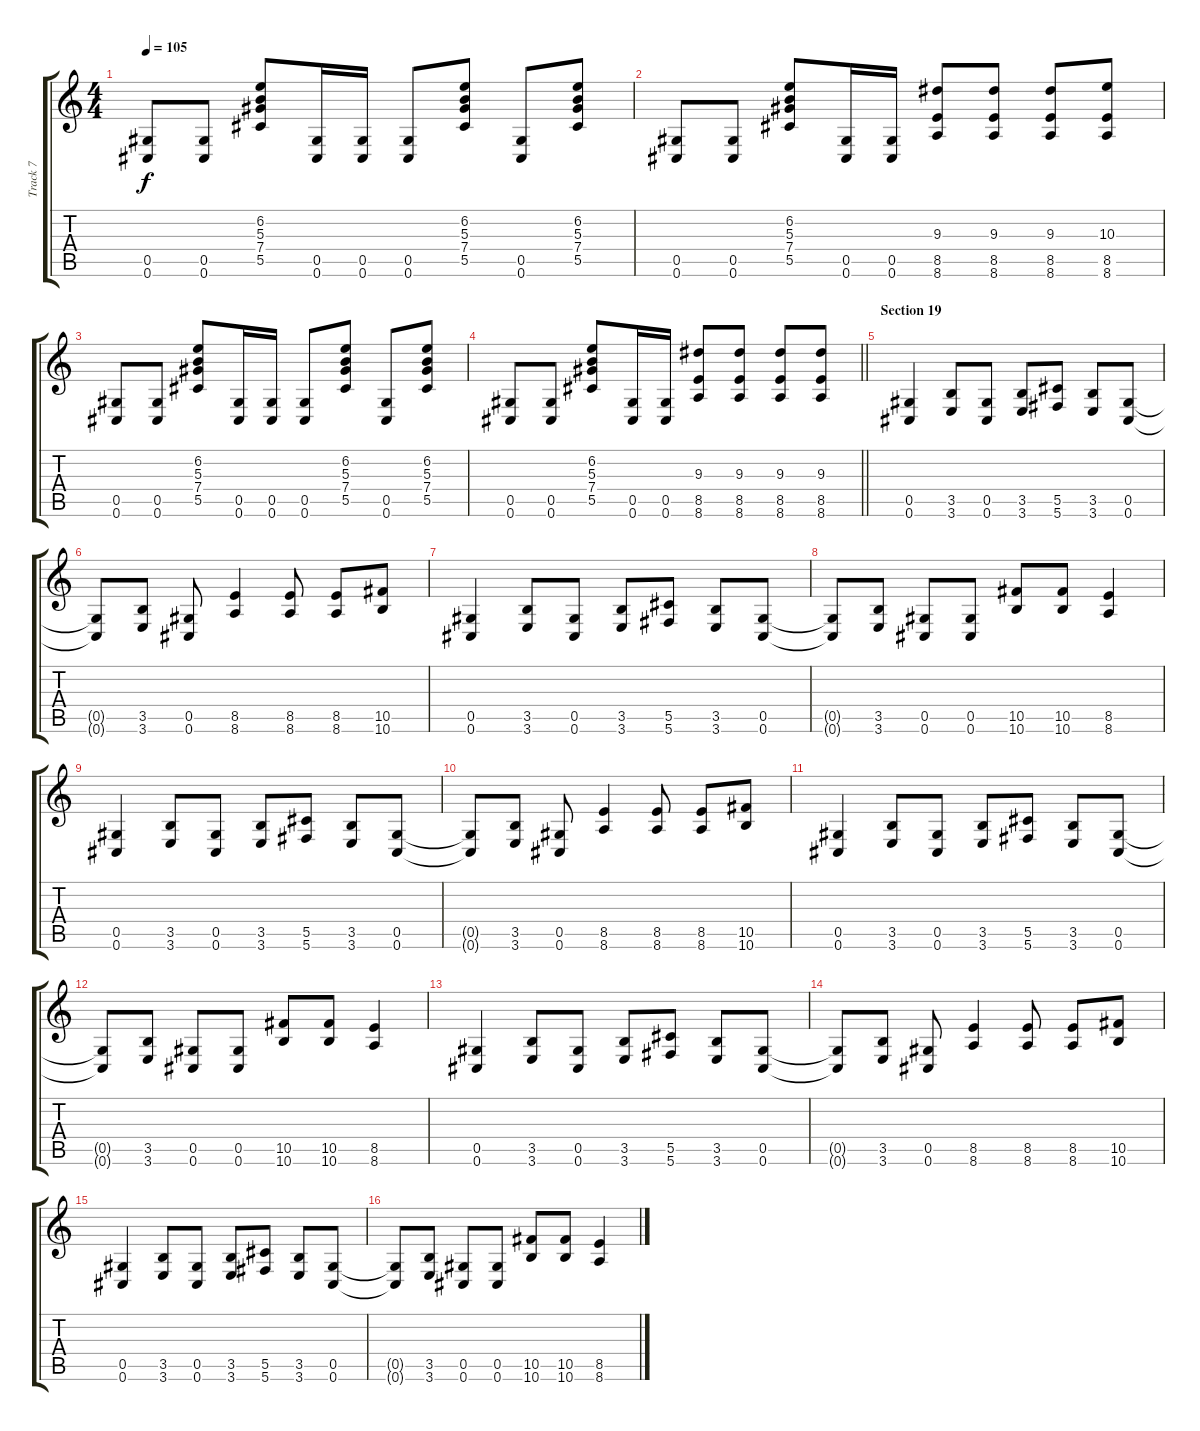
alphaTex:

\track ("Track 7" "Track 7") {instrument distortionguitar}
\staff {score tabs}
\tuning (Eb4 Bb3 Gb3 Db3 Ab2 Db2) {hide}
\ts (4 4)
\tempo 105
\clef g2
\ks c
(0.5 0.6).8{dy f} (0.5 0.6).8 (6.2 5.3 7.4 5.5).8 (0.5 0.6).16 (0.5 0.6).16 (0.5 0.6).8 (6.2 5.3 7.4 5.5).8 (0.5 0.6).8 (6.2 5.3 7.4 5.5).8 |
(0.5 0.6).8 (0.5 0.6).8 (6.2 5.3 7.4 5.5).8 (0.5 0.6).16 (0.5 0.6).16 (9.3 8.5 8.6).8 (9.3 8.5 8.6).8 (9.3 8.5 8.6).8 (10.3 8.5 8.6).8 |
(0.5 0.6).8 (0.5 0.6).8 (6.2 5.3 7.4 5.5).8 (0.5 0.6).16 (0.5 0.6).16 (0.5 0.6).8 (6.2 5.3 7.4 5.5).8 (0.5 0.6).8 (6.2 5.3 7.4 5.5).8 |
\barLineRight lightlight
(0.5 0.6).8 (0.5 0.6).8 (6.2 5.3 7.4 5.5).8 (0.5 0.6).16 (0.5 0.6).16 (9.3 8.5 8.6).8 (9.3 8.5 8.6).8 (9.3 8.5 8.6).8 (9.3 8.5 8.6).8 |
\section ("" "Section 19")
(0.5 0.6).4 (3.5 3.6).8 (0.5 0.6).8 (3.5 3.6).8 (5.5 5.6).8 (3.5 3.6).8 (0.5 0.6).8 |
(0.5{t} 0.6{t}).8 (3.5 3.6).8 (0.5 0.6).8 (8.5 8.6).4 (8.5 8.6).8 (8.5 8.6).8 (10.5 10.6).8 |
(0.5 0.6).4 (3.5 3.6).8 (0.5 0.6).8 (3.5 3.6).8 (5.5 5.6).8 (3.5 3.6).8 (0.5 0.6).8 |
(0.5{t} 0.6{t}).8 (3.5 3.6).8 (0.5 0.6).8 (0.5 0.6).8 (10.5 10.6).8 (10.5 10.6).8 (8.5 8.6).4 |
(0.5 0.6).4 (3.5 3.6).8 (0.5 0.6).8 (3.5 3.6).8 (5.5 5.6).8 (3.5 3.6).8 (0.5 0.6).8 |
(0.5{t} 0.6{t}).8 (3.5 3.6).8 (0.5 0.6).8 (8.5 8.6).4 (8.5 8.6).8 (8.5 8.6).8 (10.5 10.6).8 |
(0.5 0.6).4 (3.5 3.6).8 (0.5 0.6).8 (3.5 3.6).8 (5.5 5.6).8 (3.5 3.6).8 (0.5 0.6).8 |
(0.5{t} 0.6{t}).8 (3.5 3.6).8 (0.5 0.6).8 (0.5 0.6).8 (10.5 10.6).8 (10.5 10.6).8 (8.5 8.6).4 |
(0.5 0.6).4 (3.5 3.6).8 (0.5 0.6).8 (3.5 3.6).8 (5.5 5.6).8 (3.5 3.6).8 (0.5 0.6).8 |
(0.5{t} 0.6{t}).8 (3.5 3.6).8 (0.5 0.6).8 (8.5 8.6).4 (8.5 8.6).8 (8.5 8.6).8 (10.5 10.6).8 |
(0.5 0.6).4 (3.5 3.6).8 (0.5 0.6).8 (3.5 3.6).8 (5.5 5.6).8 (3.5 3.6).8 (0.5 0.6).8 |
(0.5{t} 0.6{t}).8 (3.5 3.6).8 (0.5 0.6).8 (0.5 0.6).8 (10.5 10.6).8 (10.5 10.6).8 (8.5 8.6).4
